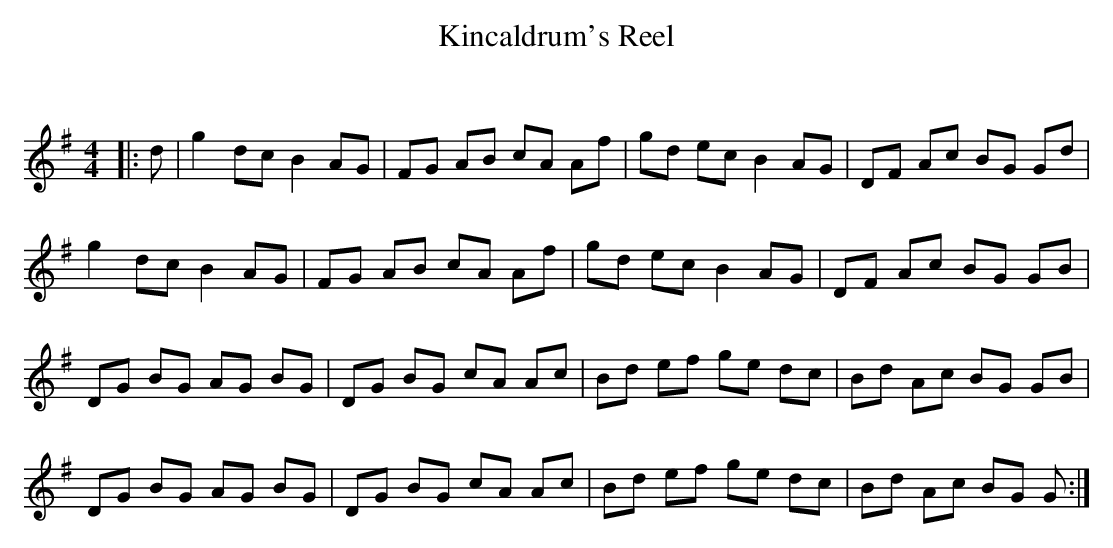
X:1
T: Kincaldrum's Reel
C:
Q: 232
K:G
M:4/4
L:1/8
|:d|g2 dc B2 AG|FG AB cA Af|gd ec B2 AG|DF Ac BG Gd|
g2 dc B2 AG|FG AB cA Af|gd ec B2 AG|DF Ac BG GB|
DG BG AG BG|DG BG cA Ac|Bd ef ge dc|Bd Ac BG GB|
DG BG AG BG|DG BG cA Ac|Bd ef ge dc|Bd Ac BG G:|
